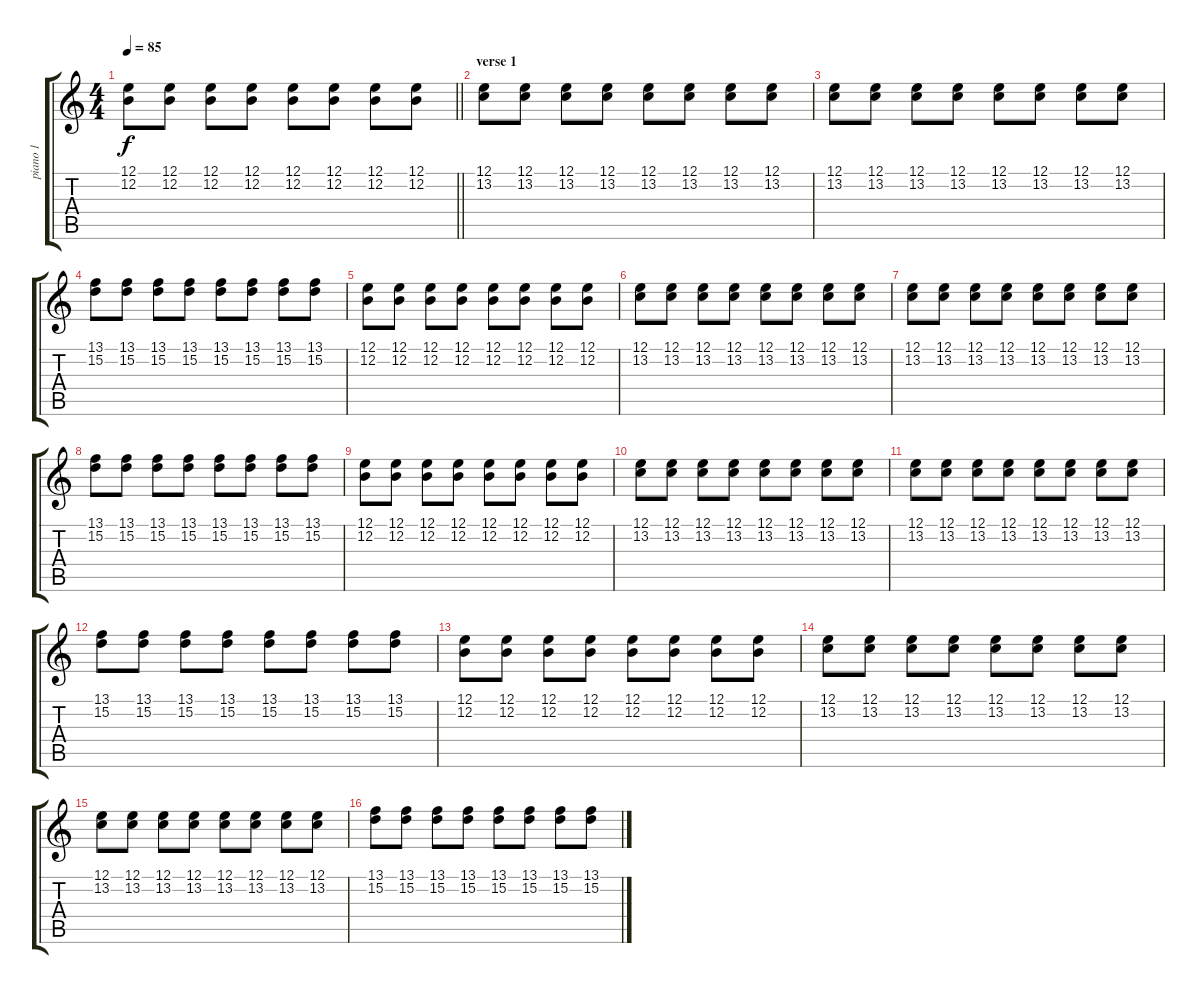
\track ("piano 1" "piano 1") {instrument acousticgrandpiano}
\staff {score tabs}
\tuning (E4 B3 G3 D3 A2 E2) {hide}
\ts (4 4)
\tempo 85
\clef g2
\barLineRight lightlight
\ks c
(12.1 12.2).8{dy f} (12.1 12.2).8 (12.1 12.2).8 (12.1 12.2).8 (12.1 12.2).8 (12.1 12.2).8 (12.1 12.2).8 (12.1 12.2).8 |
\section ("" "verse 1")
(12.1 13.2).8 (12.1 13.2).8 (12.1 13.2).8 (12.1 13.2).8 (12.1 13.2).8 (12.1 13.2).8 (12.1 13.2).8 (12.1 13.2).8 |
(12.1 13.2).8 (12.1 13.2).8 (12.1 13.2).8 (12.1 13.2).8 (12.1 13.2).8 (12.1 13.2).8 (12.1 13.2).8 (12.1 13.2).8 |
(13.1 15.2).8 (13.1 15.2).8 (13.1 15.2).8 (13.1 15.2).8 (13.1 15.2).8 (13.1 15.2).8 (13.1 15.2).8 (13.1 15.2).8 |
(12.1 12.2).8 (12.1 12.2).8 (12.1 12.2).8 (12.1 12.2).8 (12.1 12.2).8 (12.1 12.2).8 (12.1 12.2).8 (12.1 12.2).8 |
(12.1 13.2).8 (12.1 13.2).8 (12.1 13.2).8 (12.1 13.2).8 (12.1 13.2).8 (12.1 13.2).8 (12.1 13.2).8 (12.1 13.2).8 |
(12.1 13.2).8 (12.1 13.2).8 (12.1 13.2).8 (12.1 13.2).8 (12.1 13.2).8 (12.1 13.2).8 (12.1 13.2).8 (12.1 13.2).8 |
(13.1 15.2).8 (13.1 15.2).8 (13.1 15.2).8 (13.1 15.2).8 (13.1 15.2).8 (13.1 15.2).8 (13.1 15.2).8 (13.1 15.2).8 |
(12.1 12.2).8 (12.1 12.2).8 (12.1 12.2).8 (12.1 12.2).8 (12.1 12.2).8 (12.1 12.2).8 (12.1 12.2).8 (12.1 12.2).8 |
(12.1 13.2).8 (12.1 13.2).8 (12.1 13.2).8 (12.1 13.2).8 (12.1 13.2).8 (12.1 13.2).8 (12.1 13.2).8 (12.1 13.2).8 |
(12.1 13.2).8 (12.1 13.2).8 (12.1 13.2).8 (12.1 13.2).8 (12.1 13.2).8 (12.1 13.2).8 (12.1 13.2).8 (12.1 13.2).8 |
(13.1 15.2).8 (13.1 15.2).8 (13.1 15.2).8 (13.1 15.2).8 (13.1 15.2).8 (13.1 15.2).8 (13.1 15.2).8 (13.1 15.2).8 |
(12.1 12.2).8 (12.1 12.2).8 (12.1 12.2).8 (12.1 12.2).8 (12.1 12.2).8 (12.1 12.2).8 (12.1 12.2).8 (12.1 12.2).8 |
(12.1 13.2).8 (12.1 13.2).8 (12.1 13.2).8 (12.1 13.2).8 (12.1 13.2).8 (12.1 13.2).8 (12.1 13.2).8 (12.1 13.2).8 |
(12.1 13.2).8 (12.1 13.2).8 (12.1 13.2).8 (12.1 13.2).8 (12.1 13.2).8 (12.1 13.2).8 (12.1 13.2).8 (12.1 13.2).8 |
(13.1 15.2).8 (13.1 15.2).8 (13.1 15.2).8 (13.1 15.2).8 (13.1 15.2).8 (13.1 15.2).8 (13.1 15.2).8 (13.1 15.2).8
